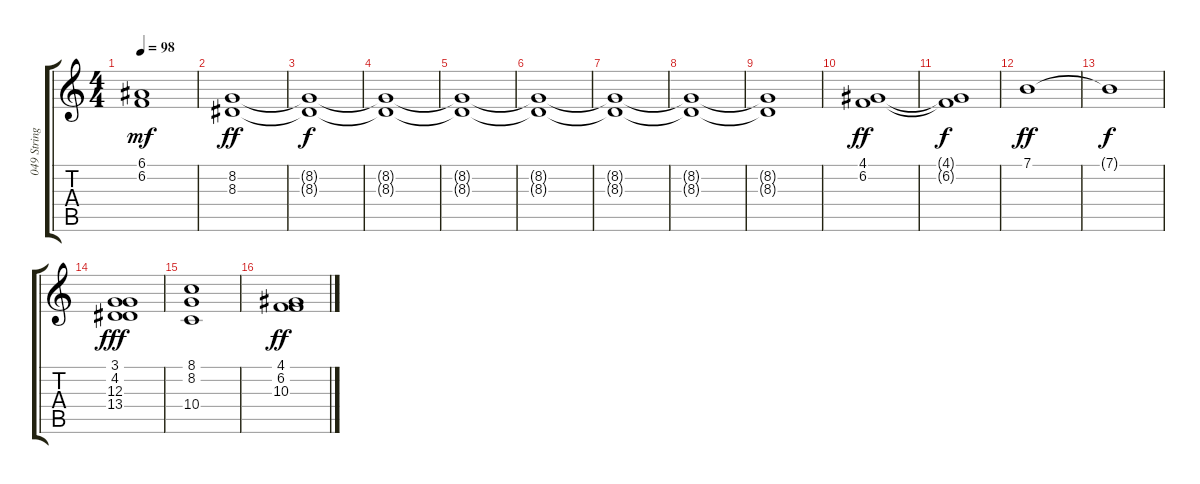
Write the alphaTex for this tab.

\track ("049 Strings                             " "049 String") {instrument stringensemble1}
\staff {score tabs}
\tuning (E4 B3 G3 D3 A2 E2) {hide}
\ts (4 4)
\tempo 98
\clef g2
\ks c
(6.1 6.2).1{dy mf} |
(8.2 8.3).1{dy ff} |
(8.2{t} 8.3{t}).1{dy f} |
(8.2{t} 8.3{t}).1 |
(8.2{t} 8.3{t}).1 |
(8.2{t} 8.3{t}).1 |
(8.2{t} 8.3{t}).1 |
(8.2{t} 8.3{t}).1 |
(8.2{t} 8.3{t}).1 |
(4.1 6.2).1{dy ff} |
(4.1{t} 6.2{t}).1{dy f} |
7.1.1{dy ff} |
7.1{t}.1{dy f} |
(3.1 4.2 12.3 13.4).1{dy fff} |
(8.1 8.2 10.4).1 |
(4.1 6.2 10.3).1{dy ff}
